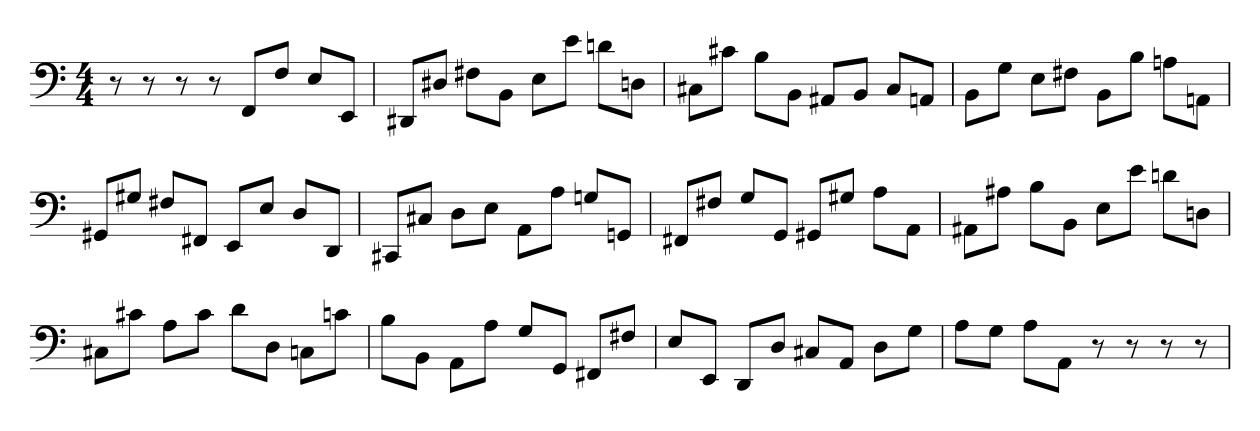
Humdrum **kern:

**kern
*part1
*staff1
*M4/4
=
8r
8r
8r
8r
8FFL
8FJ
8EL
8EEJ
=
8DD#XL
8D#XJ
8F#XL
8BBJ
8EL
8eJ
8dnL
8DnJ
=
8C#XL
8c#XJ
8BL
8BBJ
8AA#XL
8BBJ
8C#L
8AAnJ
=
8BBL
8GJ
8EL
8F#XJ
8BBL
8BJ
8AnL
8AAnJ
=
8GG#XL
8G#XJ
8F#XL
8FF#XJ
8EEL
8EJ
8DL
8DDJ
=
8CC#XL
8C#XJ
8DL
8EJ
8AAL
8AJ
8GnL
8GGnJ
=
8FF#XL
8F#XJ
8GL
8GGJ
8GG#XL
8G#XJ
8AL
8AAJ
=
8AA#XL
8A#XJ
8BL
8BBJ
8EL
8eJ
8dnL
8DnJ
=
8C#XL
8c#XJ
8AL
8c#J
8dL
8DJ
8CnL
8cnJ
=
8BL
8BBJ
8AAL
8AJ
8GL
8GGJ
8FF#XL
8F#XJ
=
8EL
8EEJ
8DDL
8DJ
8C#XL
8AAJ
8DL
8GJ
=
8AL
8GJ
8AL
8AAJ
8r
8r
8r
8r
=
*-
